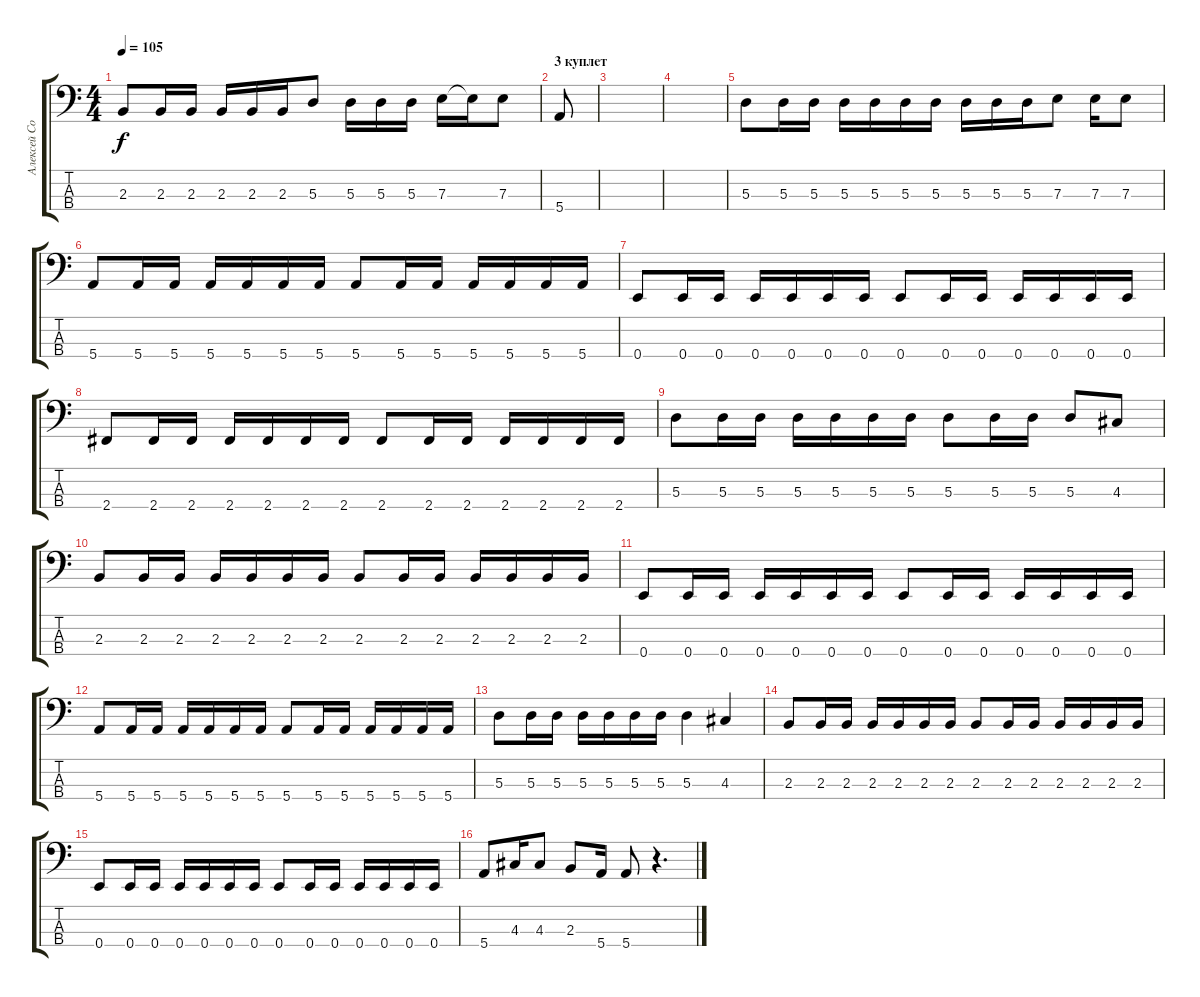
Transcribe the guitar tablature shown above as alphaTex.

\track ("Алексей Соловьёв" "Алексей Со") {instrument electricbasspick}
\staff {score tabs}
\tuning (G2 D2 A1 E1) {hide}
\ts (4 4)
\tempo 105
\clef f4
\ks c
2.3.8{dy f} 2.3.16 2.3.16 2.3.16 2.3.16 2.3.16 5.3.8 5.3.16 5.3.16 5.3.16 7.3.16 7.3{t}.16 7.3.8 |
\section ("" "3 куплет")
5.4.8 |
|
|
5.3.8 5.3.16 5.3.16 5.3.16 5.3.16 5.3.16 5.3.16 5.3.16 5.3.16 5.3.16 7.3.8 7.3.16 7.3.8 |
5.4.8 5.4.16 5.4.16 5.4.16 5.4.16 5.4.16 5.4.16 5.4.8 5.4.16 5.4.16 5.4.16 5.4.16 5.4.16 5.4.16 |
0.4.8 0.4.16 0.4.16 0.4.16 0.4.16 0.4.16 0.4.16 0.4.8 0.4.16 0.4.16 0.4.16 0.4.16 0.4.16 0.4.16 |
2.4.8 2.4.16 2.4.16 2.4.16 2.4.16 2.4.16 2.4.16 2.4.8 2.4.16 2.4.16 2.4.16 2.4.16 2.4.16 2.4.16 |
5.3.8 5.3.16 5.3.16 5.3.16 5.3.16 5.3.16 5.3.16 5.3.8 5.3.16 5.3.16 5.3.8 4.3.8 |
2.3.8 2.3.16 2.3.16 2.3.16 2.3.16 2.3.16 2.3.16 2.3.8 2.3.16 2.3.16 2.3.16 2.3.16 2.3.16 2.3.16 |
0.4.8 0.4.16 0.4.16 0.4.16 0.4.16 0.4.16 0.4.16 0.4.8 0.4.16 0.4.16 0.4.16 0.4.16 0.4.16 0.4.16 |
5.4.8 5.4.16 5.4.16 5.4.16 5.4.16 5.4.16 5.4.16 5.4.8 5.4.16 5.4.16 5.4.16 5.4.16 5.4.16 5.4.16 |
5.3.8 5.3.16 5.3.16 5.3.16 5.3.16 5.3.16 5.3.16 5.3.4 4.3.4 |
2.3.8 2.3.16 2.3.16 2.3.16 2.3.16 2.3.16 2.3.16 2.3.8 2.3.16 2.3.16 2.3.16 2.3.16 2.3.16 2.3.16 |
0.4.8 0.4.16 0.4.16 0.4.16 0.4.16 0.4.16 0.4.16 0.4.8 0.4.16 0.4.16 0.4.16 0.4.16 0.4.16 0.4.16 |
5.4.8 4.3.16 4.3.8 2.3.8 5.4.16 5.4.8 r.4{d}
